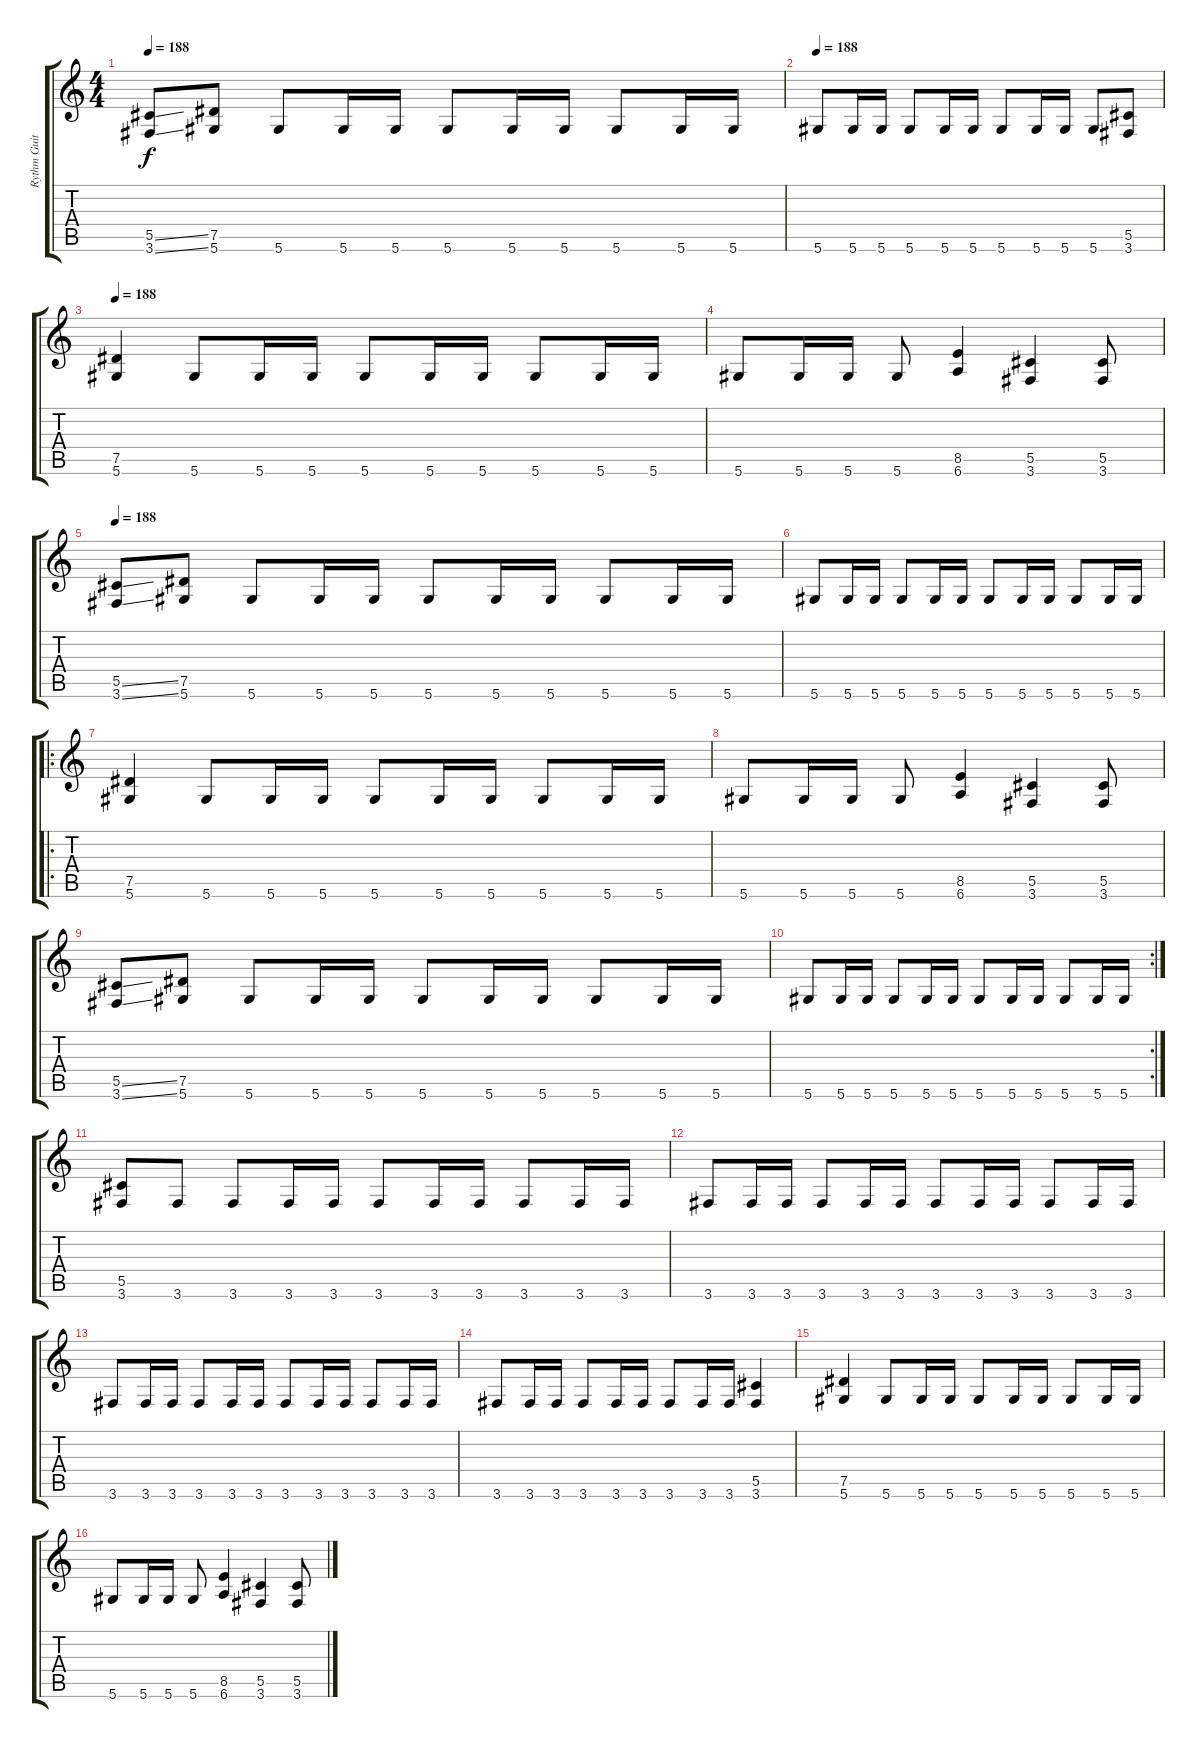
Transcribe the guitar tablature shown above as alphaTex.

\track ("Rythm Guitar " "Rythm Guit") {instrument distortionguitar}
\staff {score tabs}
\tuning (Eb4 Bb3 Gb3 Db3 Ab2 Eb2) {hide}
\ts (4 4)
\tempo 188
\clef g2
\ks c
(5.5{ss} 3.6{ss}).8{dy f} (7.5 5.6).8 5.6.8 5.6.16 5.6.16 5.6.8 5.6.16 5.6.16 5.6.8 5.6.16 5.6.16 |
\tempo 188
5.6.8 5.6.16 5.6.16 5.6.8 5.6.16 5.6.16 5.6.8 5.6.16 5.6.16 5.6.8 (5.5 3.6).8 |
\tempo 188
(7.5 5.6).4 5.6.8 5.6.16 5.6.16 5.6.8 5.6.16 5.6.16 5.6.8 5.6.16 5.6.16 |
5.6.8 5.6.16 5.6.16 5.6.8 (8.5 6.6).4 (5.5 3.6).4 (5.5 3.6).8 |
\tempo 188
(5.5{ss} 3.6{ss}).8 (7.5 5.6).8 5.6.8 5.6.16 5.6.16 5.6.8 5.6.16 5.6.16 5.6.8 5.6.16 5.6.16 |
5.6.8 5.6.16 5.6.16 5.6.8 5.6.16 5.6.16 5.6.8 5.6.16 5.6.16 5.6.8 5.6.16 5.6.16 |
\ro
(7.5 5.6).4 5.6.8 5.6.16 5.6.16 5.6.8 5.6.16 5.6.16 5.6.8 5.6.16 5.6.16 |
5.6.8 5.6.16 5.6.16 5.6.8 (8.5 6.6).4 (5.5 3.6).4 (5.5 3.6).8 |
(5.5{ss} 3.6{ss}).8 (7.5 5.6).8 5.6.8 5.6.16 5.6.16 5.6.8 5.6.16 5.6.16 5.6.8 5.6.16 5.6.16 |
\rc 2
5.6.8 5.6.16 5.6.16 5.6.8 5.6.16 5.6.16 5.6.8 5.6.16 5.6.16 5.6.8 5.6.16 5.6.16 |
(5.5 3.6).8 3.6.8 3.6.8 3.6.16 3.6.16 3.6.8 3.6.16 3.6.16 3.6.8 3.6.16 3.6.16 |
3.6.8 3.6.16 3.6.16 3.6.8 3.6.16 3.6.16 3.6.8 3.6.16 3.6.16 3.6.8 3.6.16 3.6.16 |
3.6.8 3.6.16 3.6.16 3.6.8 3.6.16 3.6.16 3.6.8 3.6.16 3.6.16 3.6.8 3.6.16 3.6.16 |
3.6.8 3.6.16 3.6.16 3.6.8 3.6.16 3.6.16 3.6.8 3.6.16 3.6.16 (5.5 3.6).4 |
(7.5 5.6).4 5.6.8 5.6.16 5.6.16 5.6.8 5.6.16 5.6.16 5.6.8 5.6.16 5.6.16 |
5.6.8 5.6.16 5.6.16 5.6.8 (8.5 6.6).4 (5.5 3.6).4 (5.5 3.6).8
